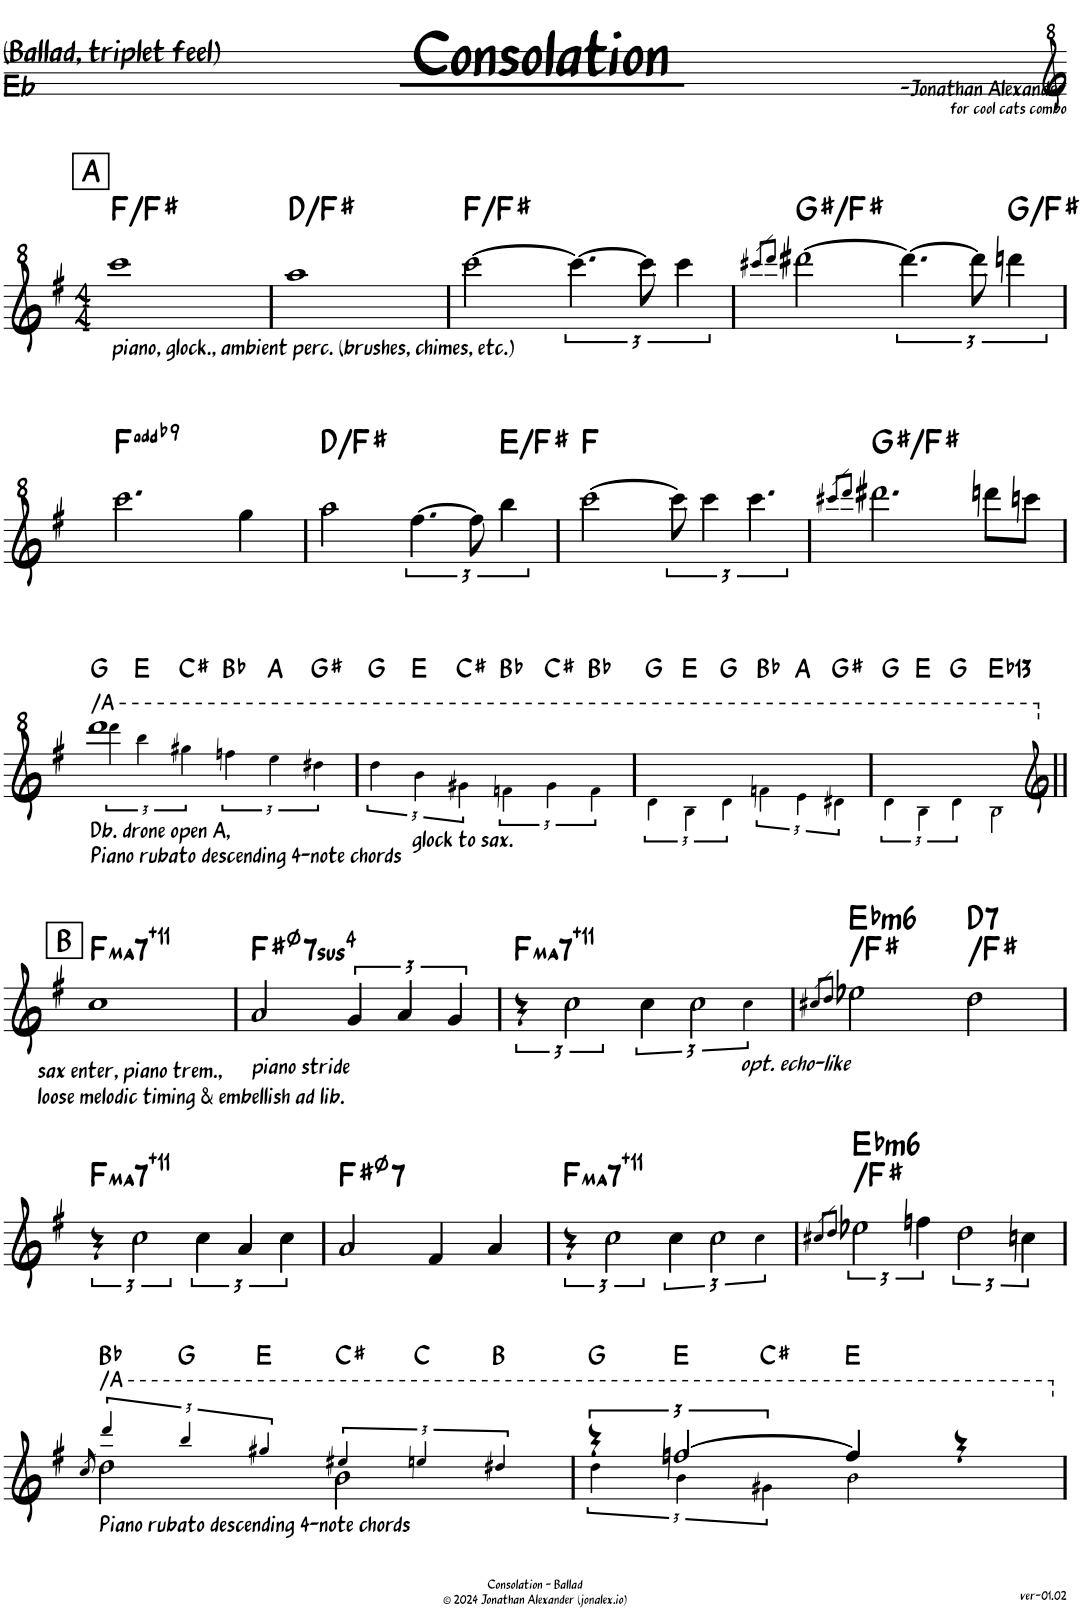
**kern	**harte
*part1	*part1
*staff1	*
*I"中音薩克斯風	*
*clefG2	*
*Trd5c9	*
*k[f#]	*
*M4/4	*
=1	=1
1ryy	.
!!LO:LB:g=z
=2-	=2-
!!LO:REH:place=s1:a:B:rj:fs=14:t=A
*clefG^2	*
*M4/4	*
!LO:TX:b:t=piano, glock., ambient perc. (brushes, chimes, etc.)	!
1cccc	F:maj/#1
=3	=3
1aaa	D:maj/3
=4	=4
[2cccc\	F:maj/#1
6.cccc\_	.
12cccc\]	.
6cccc\	.
=5	=5
8qcccc#X/L	.
8qdddd/J	.
[2dddd#X\	G#:maj/b7
6.dddd#\_	.
12dddd#\]	.
6ddddn\	G:maj/7
!!LO:LB:g=z
=6	=6
2.cccc\	F:maj(b9)
4ggg\	.
=7	=7
2aaa\	D:maj/3
[6.fff#\	.
12fff#\]	.
6bbb\	E:maj/2
=8	=8
[2cccc\	F:maj
12cccc\]	.
6cccc\	.
6.cccc\	.
=9	=9
8qcccc#X/L	.
8qdddd/J	.
2.dddd#X\	G#:maj/b7
8ddddn\L	.
8ccccn\J	.
!!LO:LB:g=z
=10	=10
!LO:TX:b:t=Db. drone open A,	!
!LO:TX:b:t=Piano rubato descending 4-note chords	!
!LO:TX:a:t=/A	!
!LO:N:head=solid	!
*^	*
6dddd!\	1dddd	G:maj
6bbb!\	.	E:maj
6ggg#X!\	.	C#:maj
6fffn!\	.	Bb:maj
6eee!\	.	A:maj
6ddd#X!\	.	G#:maj
*v	*v	*
=11	=11
!LO:N:head=solid	!
6ddd!\	G:maj
!LO:TX:b:t=glock to sax.	!
6bb!\	E:maj
6gg#X!\	C#:maj
6ffn!\	Bb:maj
6gg#!\	C#:maj
6ff!\	Bb:maj
=12	=12
!LO:N:head=solid	!
6dd!\	G:maj
6b!\	E:maj
6dd!\	G:maj
6ffn!\	Bb:maj
6ee!\	A:maj
6dd#X!\	G#:maj
=13	=13
6dd!\	G:maj
6b!\	E:maj
6dd!\	G:maj
!	!LO:H:kt=13
2b!\	Eb:9(11,13)
!!LO:LB:g=z
!!LO:REH:place=s1:a:B:rj:fs=14:t=B
=14||	=14||
*clefG2	*
!LO:TX:b:t=sax enter, piano trem.,	!
!LO:TX:b:t=loose melodic timing & embellish ad lib.	!LO:H:kt=ma7
1cc	F:maj7(#11)
=15	=15
!LO:TX:b:t=piano stride	!LO:H:kt=74
2a/	F#:sus4(7)
6g/	.
6a/	.
6g/	.
=16	=16
!	!LO:H:kt=ma7
6r	F:maj7(#11)
3cc\	.
6cc\	.
!LO:N:head=open	!
6cc\	.
!LO:TX:b:i:t=opt. echo-like	!
6cc!\	.
=17	=17
8qcc#X/L	.
8qdd/J	.
!	!LO:H:n=1:kt=N.C.
!	!LO:H:n=2:kt=m6
2ee-X\	N Eb:min6
!	!LO:H:n=1:kt=N.C.
!	!LO:H:n=2:kt=7
2dd\	N D:7
!!LO:LB:g=z
=18	=18
!	!LO:H:kt=ma7
6r	F:maj7(#11)
3cc\	.
6cc\	.
6a/	.
6cc\	.
=19	=19
!	!LO:H:kt=7
2a/	F#:hdim7
4f#/	.
4a/	.
=20	=20
!	!LO:H:kt=ma7
6r	F:maj7(#11)
3cc\	.
6cc\	.
!LO:N:head=open	!
6cc\	.
6cc!\	.
=21	=21
8qcc#X/L	.
8qdd/J	.
!	!LO:H:n=1:kt=N.C.
!	!LO:H:n=2:kt=m6
3ee-X\	N Eb:min6
6ffn\	.
3dd\	.
6ccn\	.
!!LO:LB:g=z
=22	=22
8qcc/	.
*^	*
!LO:TX:b:t=Piano rubato descending 4-note chords	!	!
!LO:TX:a:t=/A	!	!
2dd\	6ddd!/	Bb:maj
.	6bb!/	G:maj
.	6gg#X!/	E:maj
2b\	6ee#X!/	C#:maj
.	6een!/	C:maj
.	6dd#X!/	B:maj
=23	=23	=23
6r	6dd!\	G:maj
[>3ffn/	6b!\	E:maj
.	6g#X!\	C#:maj
4ff/]	2b!\	E:maj
4r	.	.
*v	*v	*
=	=
*-	*-
